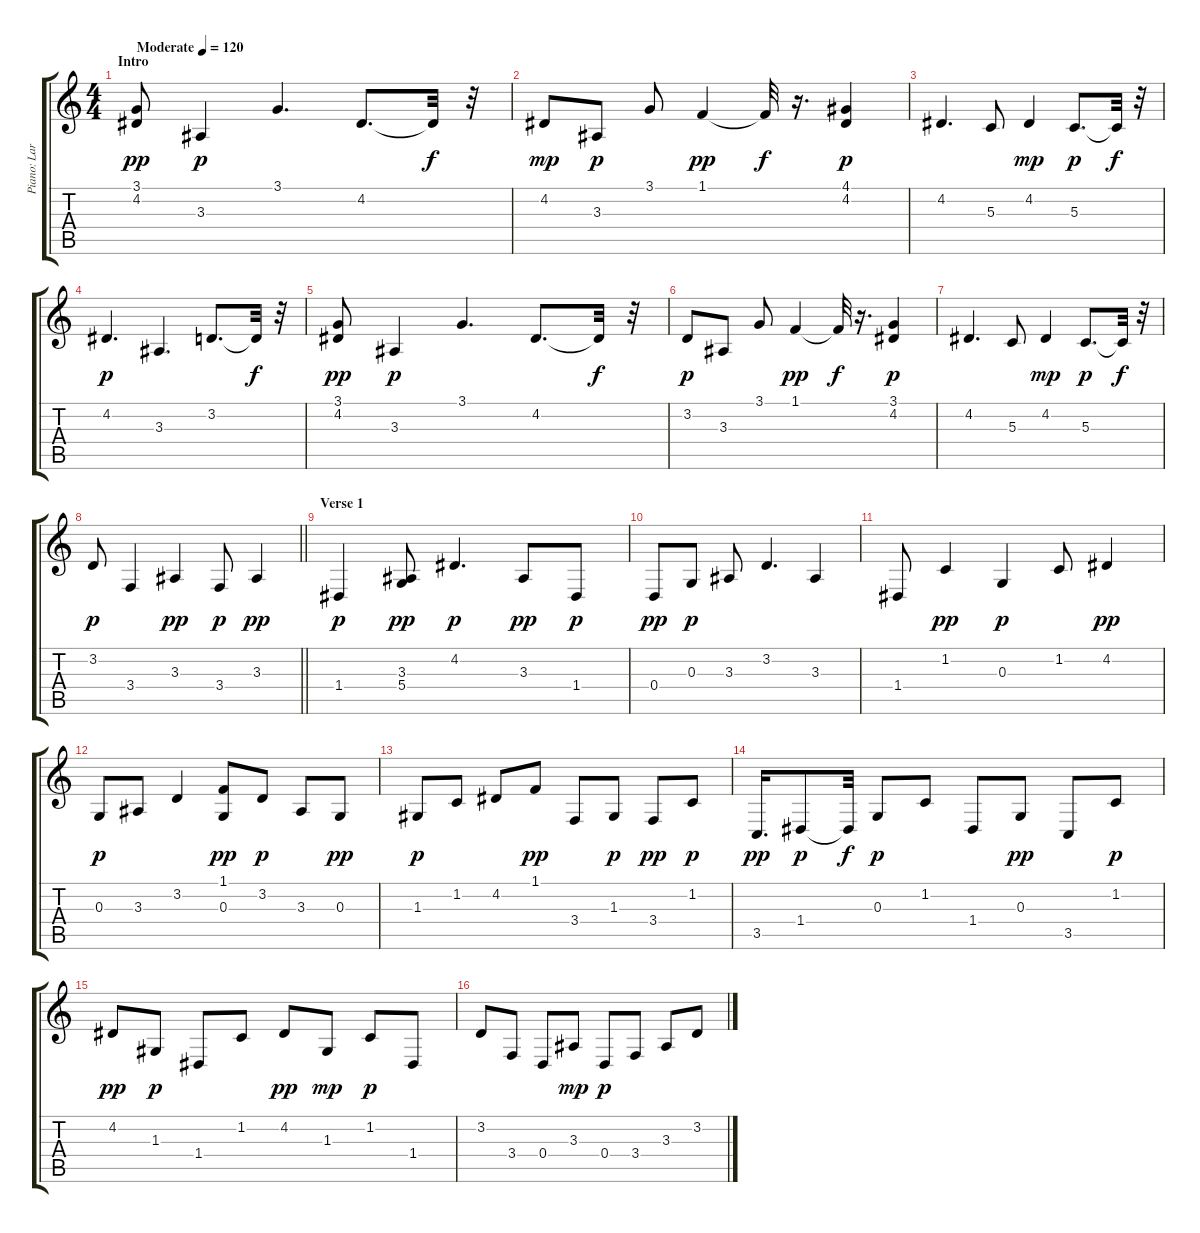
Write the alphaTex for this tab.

\track ("Piano: Larry Knechtel[Left]" "Piano: Lar") {instrument acousticgrandpiano}
\staff {score tabs}
\tuning (E4 B3 G3 D3 A2 E2) {hide}
\ts (4 4)
\section ("" "Intro")
\tempo (120 "Moderate")
\clef g2
\ks c
(3.1 4.2).8{dy pp instrument acousticgrandpiano} 3.3.4{dy p} 3.1.4{d} 4.2.8{d} 4.2{t}.32{dy f} r.32 |
4.2.8{dy mp} 3.3.8{dy p} 3.1.8 1.1.4{dy pp} 1.1{t}.32{dy f} r.16{d} (4.1 4.2).4{dy p} |
4.2.4{d} 5.3.8 4.2.4{dy mp} 5.3.8{d dy p} 5.3{t}.32{dy f} r.32 |
4.2.4{d dy p} 3.3.4{d} 3.2.8{d} 3.2{t}.32{dy f} r.32 |
(3.1 4.2).8{dy pp} 3.3.4{dy p} 3.1.4{d} 4.2.8{d} 4.2{t}.32{dy f} r.32 |
3.2.8{dy p} 3.3.8 3.1.8 1.1.4{dy pp} 1.1{t}.32{dy f} r.16{d} (3.1 4.2).4{dy p} |
4.2.4{d} 5.3.8 4.2.4{dy mp} 5.3.8{d dy p} 5.3{t}.32{dy f} r.32 |
\barLineRight lightlight
3.2.8{dy p} 3.4.4 3.3.4{dy pp} 3.4.8{dy p} 3.3.4{dy pp} |
\section ("" "Verse 1")
1.4.4{dy p} (3.3 5.4).8{dy pp} 4.2.4{d dy p} 3.3.8{dy pp} 1.4.8{dy p} |
0.4.8{dy pp} 0.3.8{dy p} 3.3.8 3.2.4{d} 3.3.4 |
1.4.8 1.2.4{dy pp} 0.3.4{dy p} 1.2.8 4.2.4{dy pp} |
0.3.8{dy p} 3.3.8 3.2.4 (1.1 0.3).8{dy pp} 3.2.8{dy p} 3.3.8 0.3.8{dy pp} |
1.3.8{dy p} 1.2.8 4.2.8 1.1.8{dy pp} 3.4.8 1.3.8{dy p} 3.4.8{dy pp} 1.2.8{dy p} |
3.5.16{d dy pp} 1.4.8{dy p} 1.4{t}.32{dy f} 0.3.8{dy p} 1.2.8 1.4.8 0.3.8{dy pp} 3.5.8 1.2.8{dy p} |
4.2.8{dy pp} 1.3.8{dy p} 1.4.8 1.2.8 4.2.8{dy pp} 1.3.8{dy mp} 1.2.8{dy p} 1.4.8 |
3.2.8 3.4.8 0.4.8 3.3.8{dy mp} 0.4.8{dy p} 3.4.8 3.3.8 3.2.8
